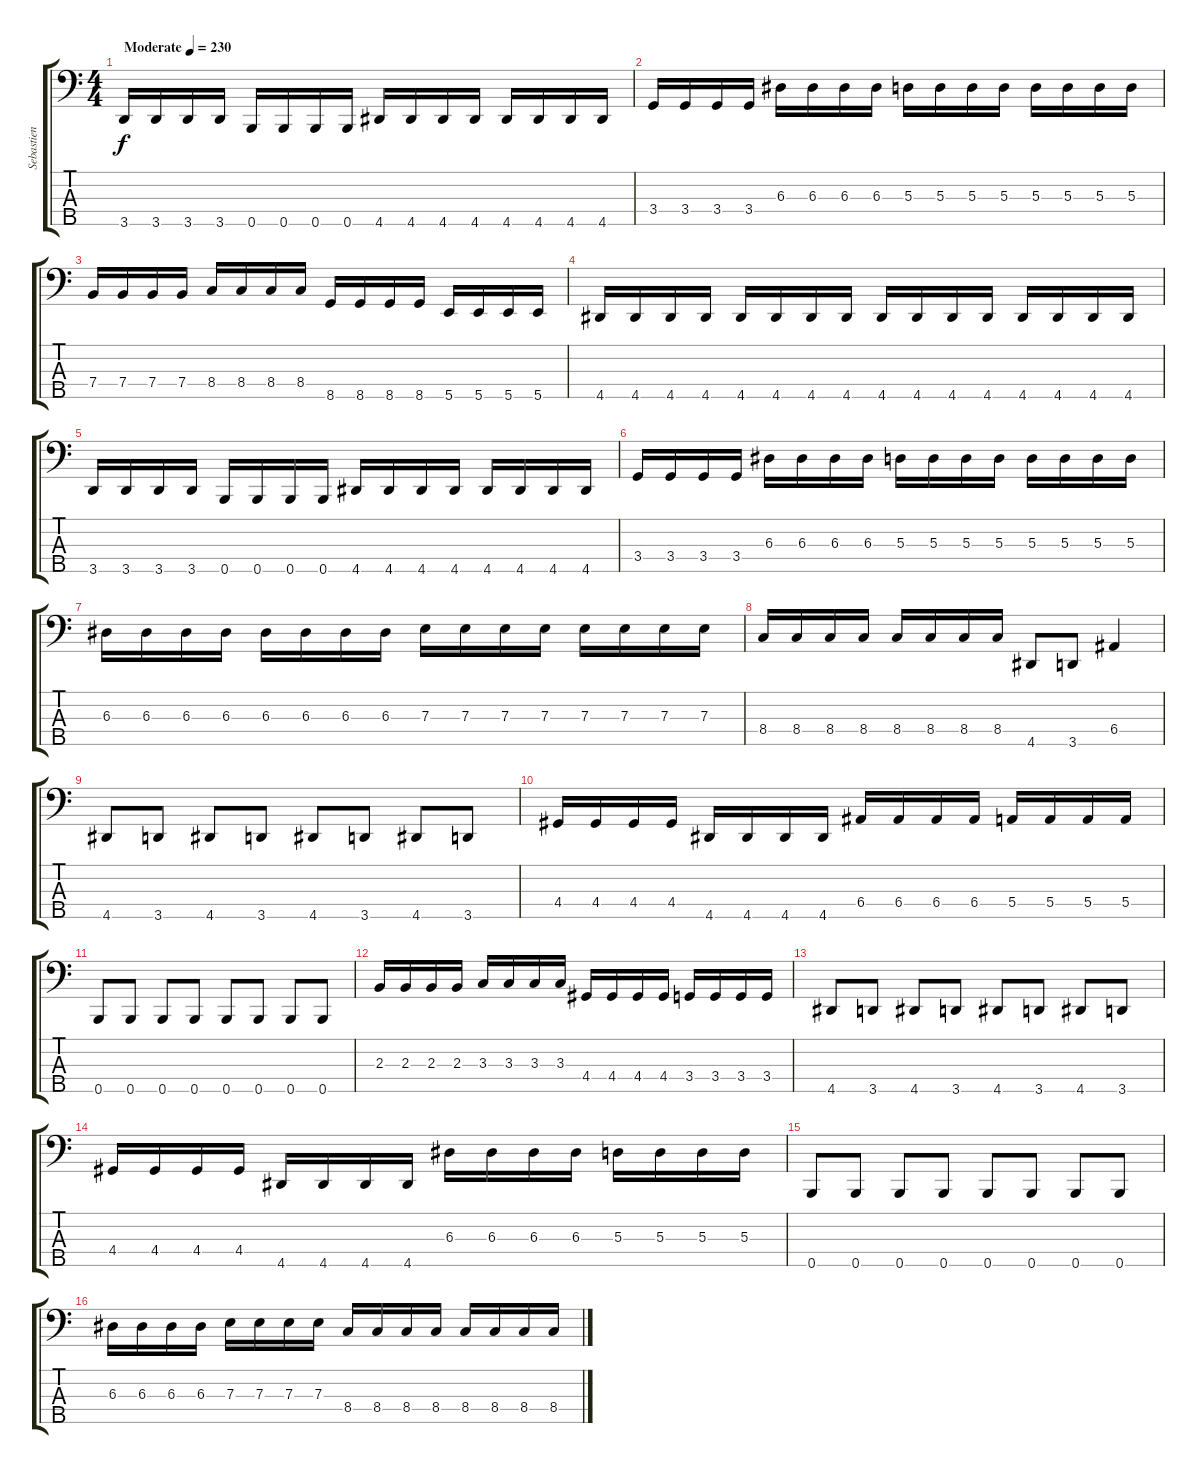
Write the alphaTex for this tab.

\track ("Sebastien Piche" "Sebastien ") {instrument electricbassfinger}
\staff {score tabs}
\tuning (Gb2 D2 A1 E1 B0) {hide}
\ts (4 4)
\tempo (230 "Moderate")
\clef f4
\ks c
3.5.16{dy f instrument electricbassfinger} 3.5.16 3.5.16 3.5.16 0.5.16 0.5.16 0.5.16 0.5.16 4.5.16 4.5.16 4.5.16 4.5.16 4.5.16 4.5.16 4.5.16 4.5.16 |
3.4.16 3.4.16 3.4.16 3.4.16 6.3.16 6.3.16 6.3.16 6.3.16 5.3.16 5.3.16 5.3.16 5.3.16 5.3.16 5.3.16 5.3.16 5.3.16 |
7.4.16 7.4.16 7.4.16 7.4.16 8.4.16 8.4.16 8.4.16 8.4.16 8.5.16 8.5.16 8.5.16 8.5.16 5.5.16 5.5.16 5.5.16 5.5.16 |
4.5.16 4.5.16 4.5.16 4.5.16 4.5.16 4.5.16 4.5.16 4.5.16 4.5.16 4.5.16 4.5.16 4.5.16 4.5.16 4.5.16 4.5.16 4.5.16 |
3.5.16 3.5.16 3.5.16 3.5.16 0.5.16 0.5.16 0.5.16 0.5.16 4.5.16 4.5.16 4.5.16 4.5.16 4.5.16 4.5.16 4.5.16 4.5.16 |
3.4.16 3.4.16 3.4.16 3.4.16 6.3.16 6.3.16 6.3.16 6.3.16 5.3.16 5.3.16 5.3.16 5.3.16 5.3.16 5.3.16 5.3.16 5.3.16 |
6.3.16 6.3.16 6.3.16 6.3.16 6.3.16 6.3.16 6.3.16 6.3.16 7.3.16 7.3.16 7.3.16 7.3.16 7.3.16 7.3.16 7.3.16 7.3.16 |
8.4.16 8.4.16 8.4.16 8.4.16 8.4.16 8.4.16 8.4.16 8.4.16 4.5.8 3.5.8 6.4.4 |
4.5.8 3.5.8 4.5.8 3.5.8 4.5.8 3.5.8 4.5.8 3.5.8 |
4.4.16 4.4.16 4.4.16 4.4.16 4.5.16 4.5.16 4.5.16 4.5.16 6.4.16 6.4.16 6.4.16 6.4.16 5.4.16 5.4.16 5.4.16 5.4.16 |
0.5.8 0.5.8 0.5.8 0.5.8 0.5.8 0.5.8 0.5.8 0.5.8 |
2.3.16 2.3.16 2.3.16 2.3.16 3.3.16 3.3.16 3.3.16 3.3.16 4.4.16 4.4.16 4.4.16 4.4.16 3.4.16 3.4.16 3.4.16 3.4.16 |
4.5.8 3.5.8 4.5.8 3.5.8 4.5.8 3.5.8 4.5.8 3.5.8 |
4.4.16 4.4.16 4.4.16 4.4.16 4.5.16 4.5.16 4.5.16 4.5.16 6.3.16 6.3.16 6.3.16 6.3.16 5.3.16 5.3.16 5.3.16 5.3.16 |
0.5.8 0.5.8 0.5.8 0.5.8 0.5.8 0.5.8 0.5.8 0.5.8 |
6.3.16 6.3.16 6.3.16 6.3.16 7.3.16 7.3.16 7.3.16 7.3.16 8.4.16 8.4.16 8.4.16 8.4.16 8.4.16 8.4.16 8.4.16 8.4.16
